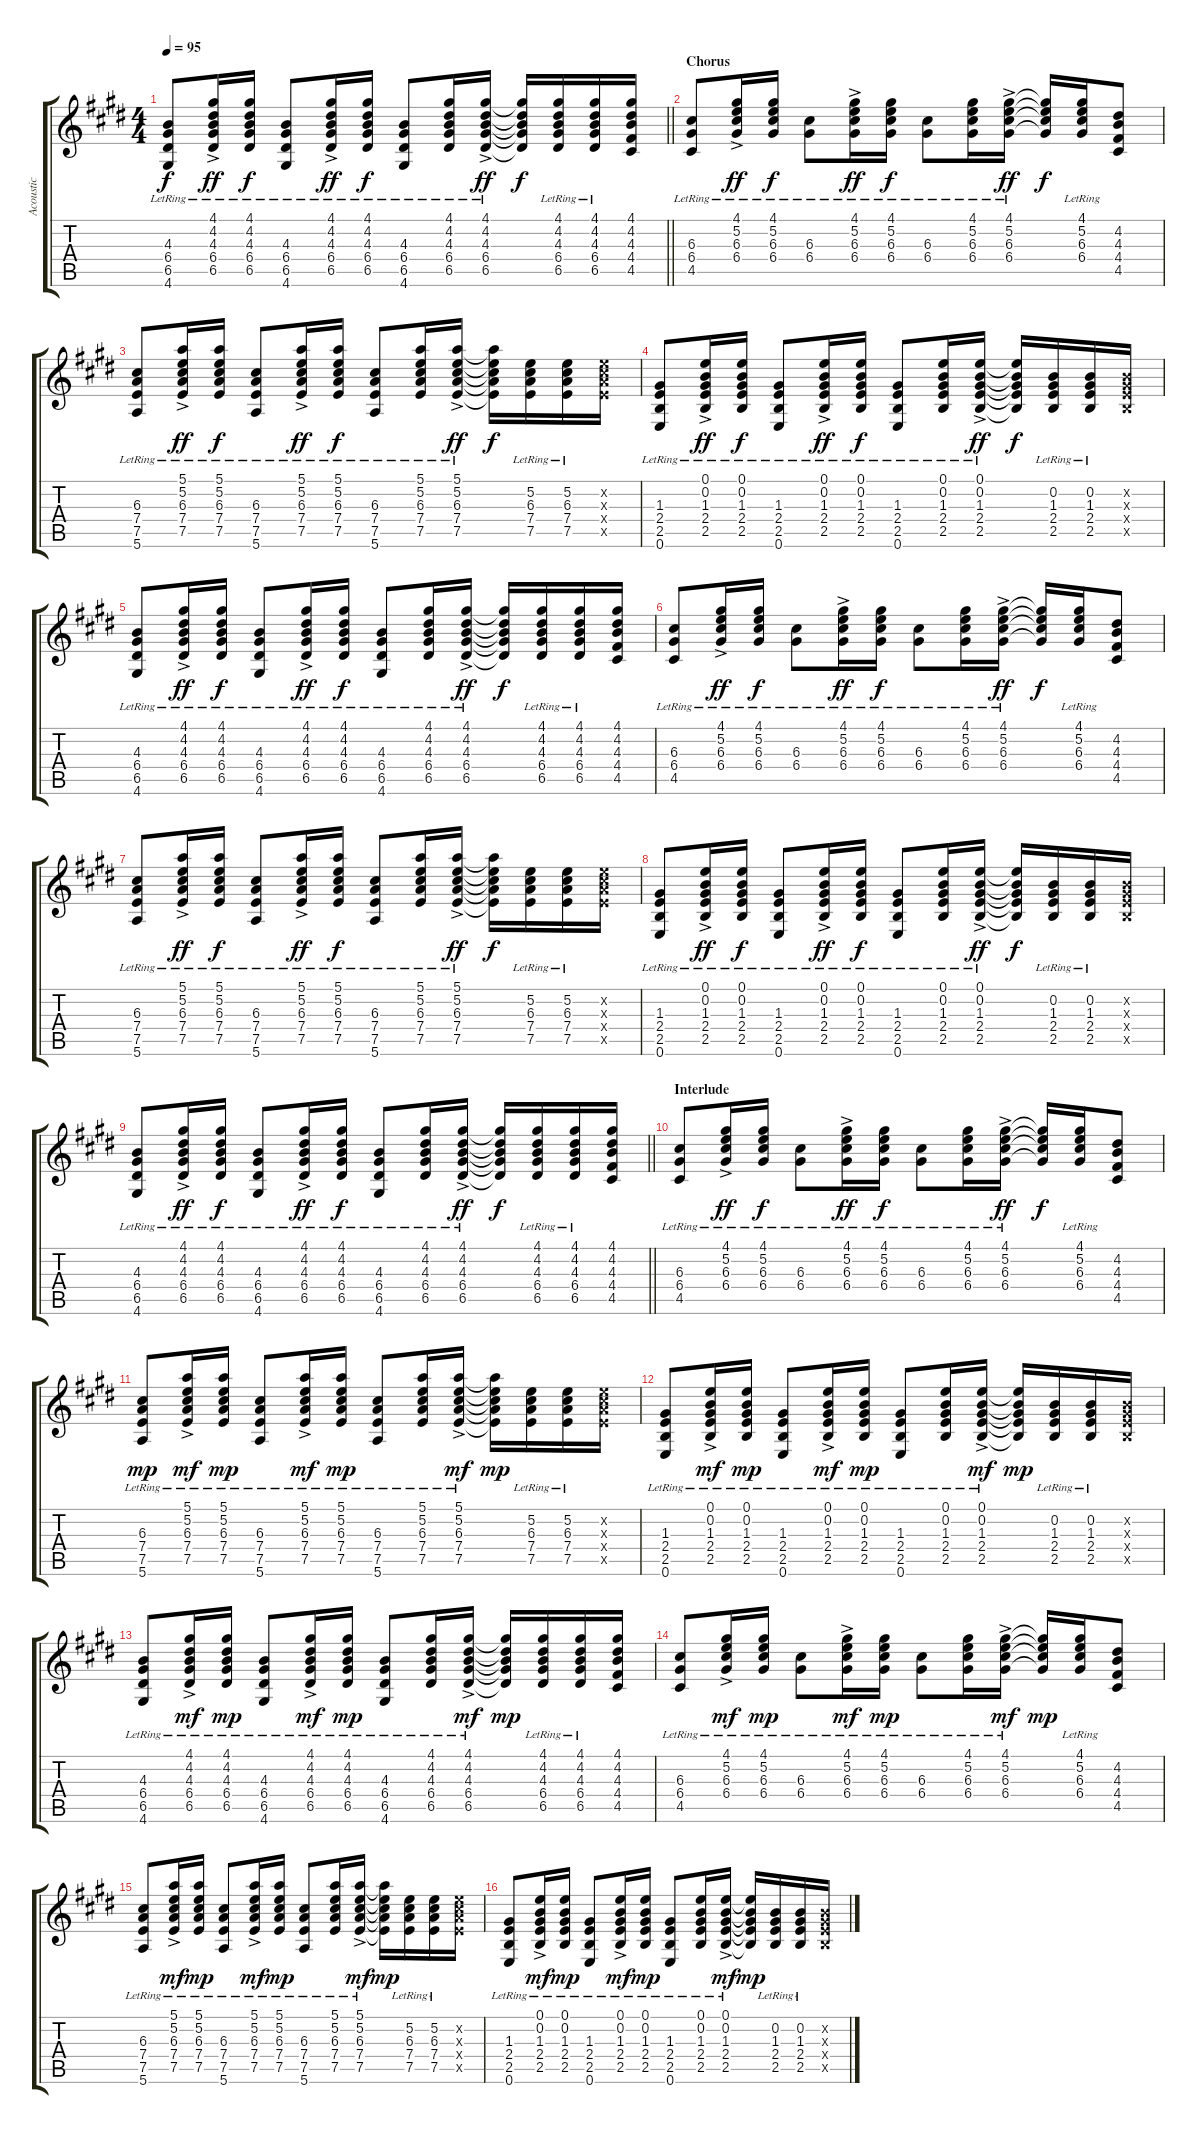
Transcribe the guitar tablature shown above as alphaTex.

\track ("Acoustic" "Acoustic") {instrument acousticguitarnylon}
\staff {score tabs}
\tuning (E4 B3 G3 D3 A2 E2) {hide}
\ts (4 4)
\tempo 95
\clef g2
\barLineRight lightlight
\ks e
(4.3{lr} 6.4{lr} 6.5{lr} 4.6{lr}).8{dy f} (4.1{ac lr} 4.2{ac lr} 4.3{ac lr} 6.4{ac lr} 6.5{ac lr}).16{dy ff} (4.1{lr} 4.2{lr} 4.3{lr} 6.4{lr} 6.5{lr}).16{dy f} (4.3{lr} 6.4{lr} 6.5{lr} 4.6{lr}).8 (4.1{ac lr} 4.2{ac lr} 4.3{ac lr} 6.4{ac lr} 6.5{ac lr}).16{dy ff} (4.1{lr} 4.2{lr} 4.3{lr} 6.4{lr} 6.5{lr}).16{dy f} (4.3{lr} 6.4{lr} 6.5{lr} 4.6{lr}).8 (4.1{lr} 4.2{lr} 4.3{lr} 6.4{lr} 6.5{lr}).16 (4.1{ac lr} 4.2{ac lr} 4.3{ac lr} 6.4{ac lr} 6.5{ac lr}).16{dy ff} (4.1{t} 4.2{t} 4.3{t} 6.4{t} 6.5{t}).16{dy f} (4.1{lr} 4.2{lr} 4.3{lr} 6.4{lr} 6.5{lr}).16 (4.1{lr} 4.2{lr} 4.3{lr} 6.4{lr} 6.5{lr}).16 (4.1 4.2 4.3 4.4 4.5).16 |
\section ("" "Chorus")
(6.3{lr} 6.4{lr} 4.5{lr}).8 (4.1{ac lr} 5.2{ac lr} 6.3{ac lr} 6.4{ac lr}).16{dy ff} (4.1{lr} 5.2{lr} 6.3{lr} 6.4{lr}).16{dy f} (6.3{lr} 6.4{lr}).8 (4.1{ac lr} 5.2{ac lr} 6.3{ac lr} 6.4{ac lr}).16{dy ff} (4.1{lr} 5.2{lr} 6.3{lr} 6.4{lr}).16{dy f} (6.3{lr} 6.4{lr}).8 (4.1{lr} 5.2{lr} 6.3{lr} 6.4{lr}).16 (4.1{ac lr} 5.2{ac lr} 6.3{ac lr} 6.4{ac lr}).16{dy ff} (4.1{t} 5.2{t} 6.3{t} 6.4{t}).16{dy f} (4.1{lr} 5.2{lr} 6.3{lr} 6.4{lr}).16 (4.2 4.3 4.4 4.5).8 |
(6.3{lr} 7.4{lr} 7.5{lr} 5.6{lr}).8 (5.1{ac lr} 5.2{ac lr} 6.3{ac lr} 7.4{ac lr} 7.5{ac lr}).16{dy ff} (5.1{lr} 5.2{lr} 6.3{lr} 7.4{lr} 7.5{lr}).16{dy f} (6.3{lr} 7.4{lr} 7.5{lr} 5.6{lr}).8 (5.1{ac lr} 5.2{ac lr} 6.3{ac lr} 7.4{ac lr} 7.5{ac lr}).16{dy ff} (5.1{lr} 5.2{lr} 6.3{lr} 7.4{lr} 7.5{lr}).16{dy f} (6.3{lr} 7.4{lr} 7.5{lr} 5.6{lr}).8 (5.1{lr} 5.2{lr} 6.3{lr} 7.4{lr} 7.5{lr}).16 (5.1{ac lr} 5.2{ac lr} 6.3{ac lr} 7.4{ac lr} 7.5{ac lr}).16{dy ff} (5.1{t} 5.2{t} 6.3{t} 7.4{t} 7.5{t}).16{dy f} (5.2{lr} 6.3{lr} 7.4{lr} 7.5{lr}).16 (5.2{lr} 6.3{lr} 7.4{lr} 7.5{lr}).16 (5.2{x} 6.3{x} 7.4{x} 7.5{x}).16 |
(1.3{lr} 2.4{lr} 2.5{lr} 0.6{lr}).8 (0.1{ac lr} 0.2{ac lr} 1.3{ac lr} 2.4{ac lr} 2.5{ac lr}).16{dy ff} (0.1{lr} 0.2{lr} 1.3{lr} 2.4{lr} 2.5{lr}).16{dy f} (1.3{lr} 2.4{lr} 2.5{lr} 0.6{lr}).8 (0.1{ac lr} 0.2{ac lr} 1.3{ac lr} 2.4{ac lr} 2.5{ac lr}).16{dy ff} (0.1{lr} 0.2{lr} 1.3{lr} 2.4{lr} 2.5{lr}).16{dy f} (1.3{lr} 2.4{lr} 2.5{lr} 0.6{lr}).8 (0.1{lr} 0.2{lr} 1.3{lr} 2.4{lr} 2.5{lr}).16 (0.1{ac lr} 0.2{ac lr} 1.3{ac lr} 2.4{ac lr} 2.5{ac lr}).16{dy ff} (0.1{t} 0.2{t} 1.3{t} 2.4{t} 2.5{t}).16{dy f} (0.2{lr} 1.3{lr} 2.4{lr} 2.5{lr}).16 (0.2{lr} 1.3{lr} 2.4{lr} 2.5{lr}).16 (0.2{x} 1.3{x} 2.4{x} 2.5{x}).16 |
(4.3{lr} 6.4{lr} 6.5{lr} 4.6{lr}).8 (4.1{ac lr} 4.2{ac lr} 4.3{ac lr} 6.4{ac lr} 6.5{ac lr}).16{dy ff} (4.1{lr} 4.2{lr} 4.3{lr} 6.4{lr} 6.5{lr}).16{dy f} (4.3{lr} 6.4{lr} 6.5{lr} 4.6{lr}).8 (4.1{ac lr} 4.2{ac lr} 4.3{ac lr} 6.4{ac lr} 6.5{ac lr}).16{dy ff} (4.1{lr} 4.2{lr} 4.3{lr} 6.4{lr} 6.5{lr}).16{dy f} (4.3{lr} 6.4{lr} 6.5{lr} 4.6{lr}).8 (4.1{lr} 4.2{lr} 4.3{lr} 6.4{lr} 6.5{lr}).16 (4.1{ac lr} 4.2{ac lr} 4.3{ac lr} 6.4{ac lr} 6.5{ac lr}).16{dy ff} (4.1{t} 4.2{t} 4.3{t} 6.4{t} 6.5{t}).16{dy f} (4.1{lr} 4.2{lr} 4.3{lr} 6.4{lr} 6.5{lr}).16 (4.1{lr} 4.2{lr} 4.3{lr} 6.4{lr} 6.5{lr}).16 (4.1 4.2 4.3 4.4 4.5).16 |
(6.3{lr} 6.4{lr} 4.5{lr}).8 (4.1{ac lr} 5.2{ac lr} 6.3{ac lr} 6.4{ac lr}).16{dy ff} (4.1{lr} 5.2{lr} 6.3{lr} 6.4{lr}).16{dy f} (6.3{lr} 6.4{lr}).8 (4.1{ac lr} 5.2{ac lr} 6.3{ac lr} 6.4{ac lr}).16{dy ff} (4.1{lr} 5.2{lr} 6.3{lr} 6.4{lr}).16{dy f} (6.3{lr} 6.4{lr}).8 (4.1{lr} 5.2{lr} 6.3{lr} 6.4{lr}).16 (4.1{ac lr} 5.2{ac lr} 6.3{ac lr} 6.4{ac lr}).16{dy ff} (4.1{t} 5.2{t} 6.3{t} 6.4{t}).16{dy f} (4.1{lr} 5.2{lr} 6.3{lr} 6.4{lr}).16 (4.2 4.3 4.4 4.5).8 |
(6.3{lr} 7.4{lr} 7.5{lr} 5.6{lr}).8 (5.1{ac lr} 5.2{ac lr} 6.3{ac lr} 7.4{ac lr} 7.5{ac lr}).16{dy ff} (5.1{lr} 5.2{lr} 6.3{lr} 7.4{lr} 7.5{lr}).16{dy f} (6.3{lr} 7.4{lr} 7.5{lr} 5.6{lr}).8 (5.1{ac lr} 5.2{ac lr} 6.3{ac lr} 7.4{ac lr} 7.5{ac lr}).16{dy ff} (5.1{lr} 5.2{lr} 6.3{lr} 7.4{lr} 7.5{lr}).16{dy f} (6.3{lr} 7.4{lr} 7.5{lr} 5.6{lr}).8 (5.1{lr} 5.2{lr} 6.3{lr} 7.4{lr} 7.5{lr}).16 (5.1{ac lr} 5.2{ac lr} 6.3{ac lr} 7.4{ac lr} 7.5{ac lr}).16{dy ff} (5.1{t} 5.2{t} 6.3{t} 7.4{t} 7.5{t}).16{dy f} (5.2{lr} 6.3{lr} 7.4{lr} 7.5{lr}).16 (5.2{lr} 6.3{lr} 7.4{lr} 7.5{lr}).16 (5.2{x} 6.3{x} 7.4{x} 7.5{x}).16 |
(1.3{lr} 2.4{lr} 2.5{lr} 0.6{lr}).8 (0.1{ac lr} 0.2{ac lr} 1.3{ac lr} 2.4{ac lr} 2.5{ac lr}).16{dy ff} (0.1{lr} 0.2{lr} 1.3{lr} 2.4{lr} 2.5{lr}).16{dy f} (1.3{lr} 2.4{lr} 2.5{lr} 0.6{lr}).8 (0.1{ac lr} 0.2{ac lr} 1.3{ac lr} 2.4{ac lr} 2.5{ac lr}).16{dy ff} (0.1{lr} 0.2{lr} 1.3{lr} 2.4{lr} 2.5{lr}).16{dy f} (1.3{lr} 2.4{lr} 2.5{lr} 0.6{lr}).8 (0.1{lr} 0.2{lr} 1.3{lr} 2.4{lr} 2.5{lr}).16 (0.1{ac lr} 0.2{ac lr} 1.3{ac lr} 2.4{ac lr} 2.5{ac lr}).16{dy ff} (0.1{t} 0.2{t} 1.3{t} 2.4{t} 2.5{t}).16{dy f} (0.2{lr} 1.3{lr} 2.4{lr} 2.5{lr}).16 (0.2{lr} 1.3{lr} 2.4{lr} 2.5{lr}).16 (0.2{x} 1.3{x} 2.4{x} 2.5{x}).16 |
\barLineRight lightlight
(4.3{lr} 6.4{lr} 6.5{lr} 4.6{lr}).8 (4.1{ac lr} 4.2{ac lr} 4.3{ac lr} 6.4{ac lr} 6.5{ac lr}).16{dy ff} (4.1{lr} 4.2{lr} 4.3{lr} 6.4{lr} 6.5{lr}).16{dy f} (4.3{lr} 6.4{lr} 6.5{lr} 4.6{lr}).8 (4.1{ac lr} 4.2{ac lr} 4.3{ac lr} 6.4{ac lr} 6.5{ac lr}).16{dy ff} (4.1{lr} 4.2{lr} 4.3{lr} 6.4{lr} 6.5{lr}).16{dy f} (4.3{lr} 6.4{lr} 6.5{lr} 4.6{lr}).8 (4.1{lr} 4.2{lr} 4.3{lr} 6.4{lr} 6.5{lr}).16 (4.1{ac lr} 4.2{ac lr} 4.3{ac lr} 6.4{ac lr} 6.5{ac lr}).16{dy ff} (4.1{t} 4.2{t} 4.3{t} 6.4{t} 6.5{t}).16{dy f} (4.1{lr} 4.2{lr} 4.3{lr} 6.4{lr} 6.5{lr}).16 (4.1{lr} 4.2{lr} 4.3{lr} 6.4{lr} 6.5{lr}).16 (4.1 4.2 4.3 4.4 4.5).16 |
\section ("" "Interlude")
(6.3{lr} 6.4{lr} 4.5{lr}).8 (4.1{ac lr} 5.2{ac lr} 6.3{ac lr} 6.4{ac lr}).16{dy ff} (4.1{lr} 5.2{lr} 6.3{lr} 6.4{lr}).16{dy f} (6.3{lr} 6.4{lr}).8 (4.1{ac lr} 5.2{ac lr} 6.3{ac lr} 6.4{ac lr}).16{dy ff} (4.1{lr} 5.2{lr} 6.3{lr} 6.4{lr}).16{dy f} (6.3{lr} 6.4{lr}).8 (4.1{lr} 5.2{lr} 6.3{lr} 6.4{lr}).16 (4.1{ac lr} 5.2{ac lr} 6.3{ac lr} 6.4{ac lr}).16{dy ff} (4.1{t} 5.2{t} 6.3{t} 6.4{t}).16{dy f} (4.1{lr} 5.2{lr} 6.3{lr} 6.4{lr}).16 (4.2 4.3 4.4 4.5).8 |
(6.3{lr} 7.4{lr} 7.5{lr} 5.6{lr}).8{dy mp} (5.1{ac lr} 5.2{ac lr} 6.3{ac lr} 7.4{ac lr} 7.5{ac lr}).16{dy mf} (5.1{lr} 5.2{lr} 6.3{lr} 7.4{lr} 7.5{lr}).16{dy mp} (6.3{lr} 7.4{lr} 7.5{lr} 5.6{lr}).8 (5.1{ac lr} 5.2{ac lr} 6.3{ac lr} 7.4{ac lr} 7.5{ac lr}).16{dy mf} (5.1{lr} 5.2{lr} 6.3{lr} 7.4{lr} 7.5{lr}).16{dy mp} (6.3{lr} 7.4{lr} 7.5{lr} 5.6{lr}).8 (5.1{lr} 5.2{lr} 6.3{lr} 7.4{lr} 7.5{lr}).16 (5.1{ac lr} 5.2{ac lr} 6.3{ac lr} 7.4{ac lr} 7.5{ac lr}).16{dy mf} (5.1{t} 5.2{t} 6.3{t} 7.4{t} 7.5{t}).16{dy mp} (5.2{lr} 6.3{lr} 7.4{lr} 7.5{lr}).16 (5.2{lr} 6.3{lr} 7.4{lr} 7.5{lr}).16 (5.2{x} 6.3{x} 7.4{x} 7.5{x}).16 |
(1.3{lr} 2.4{lr} 2.5{lr} 0.6{lr}).8 (0.1{ac lr} 0.2{ac lr} 1.3{ac lr} 2.4{ac lr} 2.5{ac lr}).16{dy mf} (0.1{lr} 0.2{lr} 1.3{lr} 2.4{lr} 2.5{lr}).16{dy mp} (1.3{lr} 2.4{lr} 2.5{lr} 0.6{lr}).8 (0.1{ac lr} 0.2{ac lr} 1.3{ac lr} 2.4{ac lr} 2.5{ac lr}).16{dy mf} (0.1{lr} 0.2{lr} 1.3{lr} 2.4{lr} 2.5{lr}).16{dy mp} (1.3{lr} 2.4{lr} 2.5{lr} 0.6{lr}).8 (0.1{lr} 0.2{lr} 1.3{lr} 2.4{lr} 2.5{lr}).16 (0.1{ac lr} 0.2{ac lr} 1.3{ac lr} 2.4{ac lr} 2.5{ac lr}).16{dy mf} (0.1{t} 0.2{t} 1.3{t} 2.4{t} 2.5{t}).16{dy mp} (0.2{lr} 1.3{lr} 2.4{lr} 2.5{lr}).16 (0.2{lr} 1.3{lr} 2.4{lr} 2.5{lr}).16 (0.2{x} 1.3{x} 2.4{x} 2.5{x}).16 |
(4.3{lr} 6.4{lr} 6.5{lr} 4.6{lr}).8 (4.1{ac lr} 4.2{ac lr} 4.3{ac lr} 6.4{ac lr} 6.5{ac lr}).16{dy mf} (4.1{lr} 4.2{lr} 4.3{lr} 6.4{lr} 6.5{lr}).16{dy mp} (4.3{lr} 6.4{lr} 6.5{lr} 4.6{lr}).8 (4.1{ac lr} 4.2{ac lr} 4.3{ac lr} 6.4{ac lr} 6.5{ac lr}).16{dy mf} (4.1{lr} 4.2{lr} 4.3{lr} 6.4{lr} 6.5{lr}).16{dy mp} (4.3{lr} 6.4{lr} 6.5{lr} 4.6{lr}).8 (4.1{lr} 4.2{lr} 4.3{lr} 6.4{lr} 6.5{lr}).16 (4.1{ac lr} 4.2{ac lr} 4.3{ac lr} 6.4{ac lr} 6.5{ac lr}).16{dy mf} (4.1{t} 4.2{t} 4.3{t} 6.4{t} 6.5{t}).16{dy mp} (4.1{lr} 4.2{lr} 4.3{lr} 6.4{lr} 6.5{lr}).16 (4.1{lr} 4.2{lr} 4.3{lr} 6.4{lr} 6.5{lr}).16 (4.1 4.2 4.3 4.4 4.5).16 |
(6.3{lr} 6.4{lr} 4.5{lr}).8 (4.1{ac lr} 5.2{ac lr} 6.3{ac lr} 6.4{ac lr}).16{dy mf} (4.1{lr} 5.2{lr} 6.3{lr} 6.4{lr}).16{dy mp} (6.3{lr} 6.4{lr}).8 (4.1{ac lr} 5.2{ac lr} 6.3{ac lr} 6.4{ac lr}).16{dy mf} (4.1{lr} 5.2{lr} 6.3{lr} 6.4{lr}).16{dy mp} (6.3{lr} 6.4{lr}).8 (4.1{lr} 5.2{lr} 6.3{lr} 6.4{lr}).16 (4.1{ac lr} 5.2{ac lr} 6.3{ac lr} 6.4{ac lr}).16{dy mf} (4.1{t} 5.2{t} 6.3{t} 6.4{t}).16{dy mp} (4.1{lr} 5.2{lr} 6.3{lr} 6.4{lr}).16 (4.2 4.3 4.4 4.5).8 |
(6.3{lr} 7.4{lr} 7.5{lr} 5.6{lr}).8 (5.1{ac lr} 5.2{ac lr} 6.3{ac lr} 7.4{ac lr} 7.5{ac lr}).16{dy mf} (5.1{lr} 5.2{lr} 6.3{lr} 7.4{lr} 7.5{lr}).16{dy mp} (6.3{lr} 7.4{lr} 7.5{lr} 5.6{lr}).8 (5.1{ac lr} 5.2{ac lr} 6.3{ac lr} 7.4{ac lr} 7.5{ac lr}).16{dy mf} (5.1{lr} 5.2{lr} 6.3{lr} 7.4{lr} 7.5{lr}).16{dy mp} (6.3{lr} 7.4{lr} 7.5{lr} 5.6{lr}).8 (5.1{lr} 5.2{lr} 6.3{lr} 7.4{lr} 7.5{lr}).16 (5.1{ac lr} 5.2{ac lr} 6.3{ac lr} 7.4{ac lr} 7.5{ac lr}).16{dy mf} (5.1{t} 5.2{t} 6.3{t} 7.4{t} 7.5{t}).16{dy mp} (5.2{lr} 6.3{lr} 7.4{lr} 7.5{lr}).16 (5.2{lr} 6.3{lr} 7.4{lr} 7.5{lr}).16 (5.2{x} 6.3{x} 7.4{x} 7.5{x}).16 |
(1.3{lr} 2.4{lr} 2.5{lr} 0.6{lr}).8 (0.1{ac lr} 0.2{ac lr} 1.3{ac lr} 2.4{ac lr} 2.5{ac lr}).16{dy mf} (0.1{lr} 0.2{lr} 1.3{lr} 2.4{lr} 2.5{lr}).16{dy mp} (1.3{lr} 2.4{lr} 2.5{lr} 0.6{lr}).8 (0.1{ac lr} 0.2{ac lr} 1.3{ac lr} 2.4{ac lr} 2.5{ac lr}).16{dy mf} (0.1{lr} 0.2{lr} 1.3{lr} 2.4{lr} 2.5{lr}).16{dy mp} (1.3{lr} 2.4{lr} 2.5{lr} 0.6{lr}).8 (0.1{lr} 0.2{lr} 1.3{lr} 2.4{lr} 2.5{lr}).16 (0.1{ac lr} 0.2{ac lr} 1.3{ac lr} 2.4{ac lr} 2.5{ac lr}).16{dy mf} (0.1{t} 0.2{t} 1.3{t} 2.4{t} 2.5{t}).16{dy mp} (0.2{lr} 1.3{lr} 2.4{lr} 2.5{lr}).16 (0.2{lr} 1.3{lr} 2.4{lr} 2.5{lr}).16 (0.2{x} 1.3{x} 2.4{x} 2.5{x}).16
